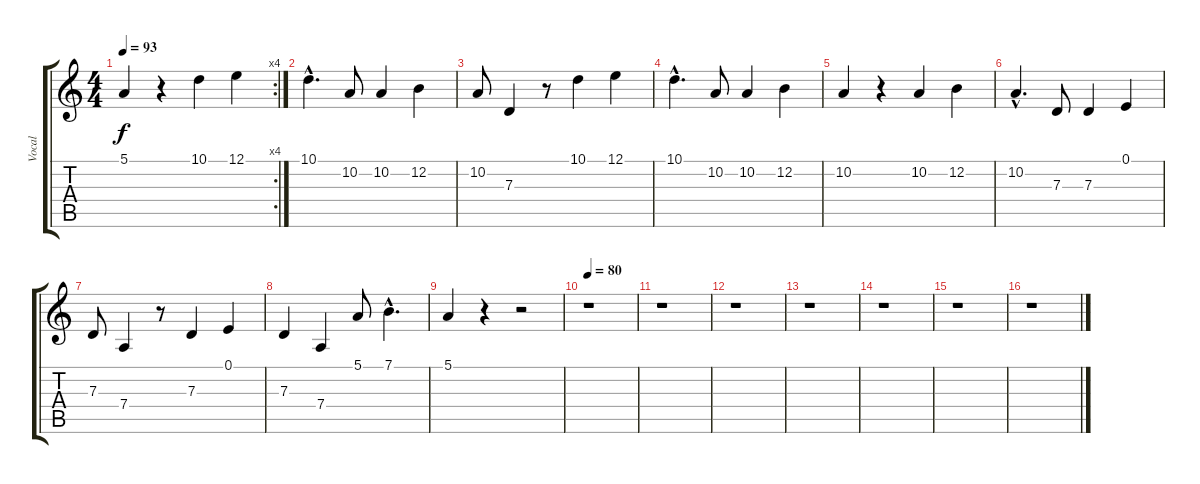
\track ("Vocal" "Vocal") {instrument lead1square}
\staff {score tabs}
\tuning (E4 B3 G3 D3 A2 E2) {hide}
\rc 4
\ts (4 4)
\tempo 93
\clef g2
\ks c
5.1.4{dy f} r.4 10.1.4 12.1.4 |
10.1{hac}.4{d} 10.2.8 10.2.4 12.2.4 |
10.2.8 7.3.4 r.8 10.1.4 12.1.4 |
10.1{hac}.4{d} 10.2.8 10.2.4 12.2.4 |
10.2.4 r.4 10.2.4 12.2.4 |
10.2{hac}.4{d} 7.3.8 7.3.4 0.1.4 |
7.3.8 7.4.4 r.8 7.3.4 0.1.4 |
7.3.4 7.4.4 5.1.8 7.1{hac}.4{d} |
5.1.4 r.4 r.2 |
\tempo 80
r.1 |
r.1 |
r.1 |
r.1 |
r.1 |
r.1 |
r.1
